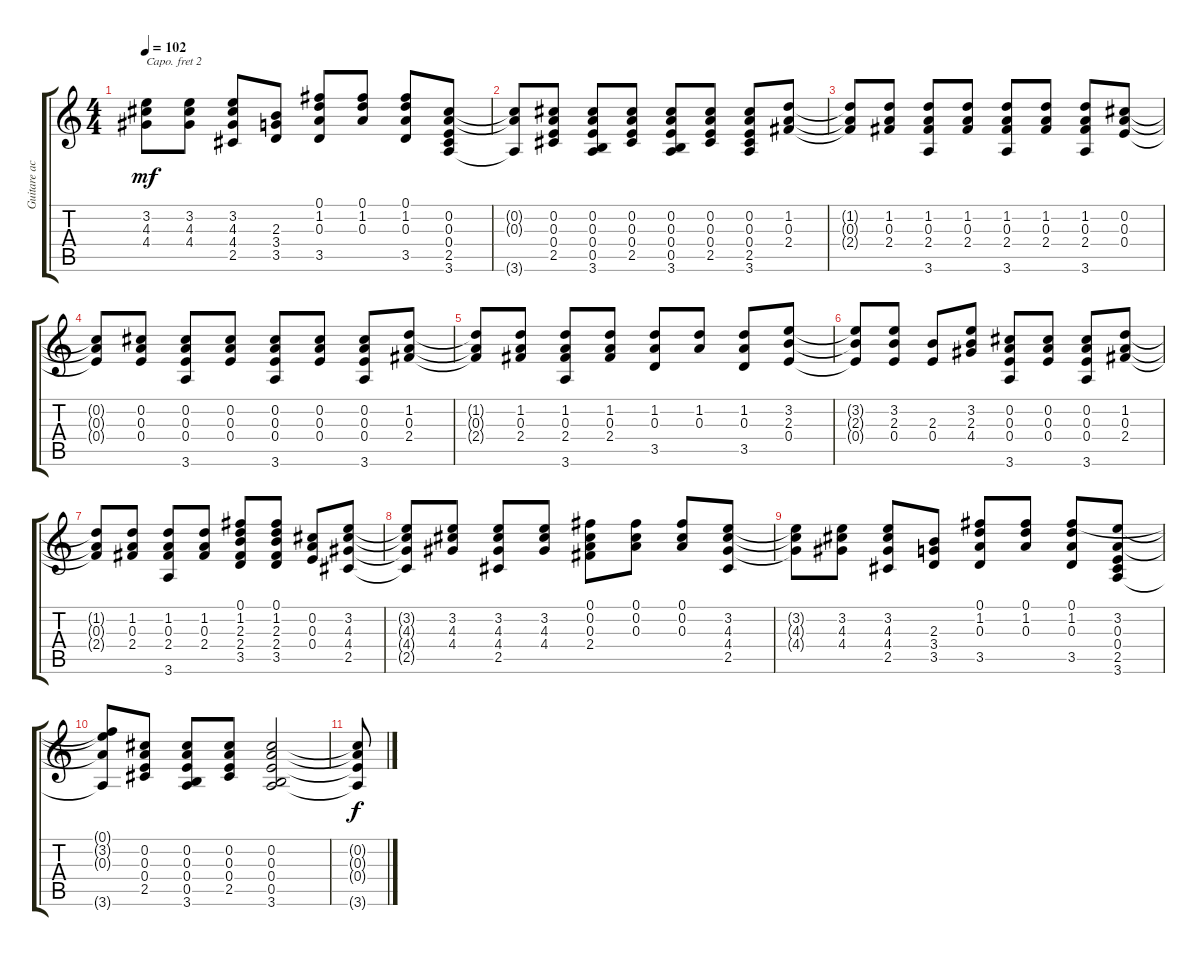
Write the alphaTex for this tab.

\track ("Guitare acoustique" "Guitare ac") {instrument acousticguitarsteel}
\staff {score tabs}
\capo 2
\tuning (E4 B3 G3 D3 A2 E2) {hide}
\ts (4 4)
\tempo 102
\clef g2
\ks c
(3.2{t} 4.3{t} 4.4{t}).8{dy mf} (3.2 4.3 4.4).8 (3.2 4.3 4.4 2.5).8 (2.3 3.4 3.5).8 (0.1 1.2 0.3 3.5).8 (0.1 1.2 0.3).8 (0.1 1.2 0.3 3.5).8 (0.2 0.3 0.4 2.5 3.6).8 |
(0.2{t} 0.3{t} 3.6{t}).8 (0.2 0.3 0.4 2.5).8 (0.2 0.3 0.4 0.5 3.6).8 (0.2 0.3 0.4 2.5).8 (0.2 0.3 0.4 0.5 3.6).8 (0.2 0.3 0.4 2.5).8 (0.2 0.3 0.4 2.5 3.6).8 (1.2 0.3 2.4).8 |
(1.2{t} 0.3{t} 2.4{t}).8 (1.2 0.3 2.4).8 (1.2 0.3 2.4 3.6).8 (1.2 0.3 2.4).8 (1.2 0.3 2.4 3.6).8 (1.2 0.3 2.4).8 (1.2 0.3 2.4 3.6).8 (0.2 0.3 0.4).8 |
(0.2{t} 0.3{t} 0.4{t}).8 (0.2 0.3 0.4).8 (0.2 0.3 0.4 3.6).8 (0.2 0.3 0.4).8 (0.2 0.3 0.4 3.6).8 (0.2 0.3 0.4).8 (0.2 0.3 0.4 3.6).8 (1.2 0.3 2.4).8 |
(1.2{t} 0.3{t} 2.4{t}).8 (1.2 0.3 2.4).8 (1.2 0.3 2.4 3.6).8 (1.2 0.3 2.4).8 (1.2 0.3 3.5).8 (1.2 0.3).8 (1.2 0.3 3.5).8 (3.2 2.3 0.4).8 |
(3.2{t} 2.3{t} 0.4{t}).8 (3.2 2.3 0.4).8 (2.3 0.4).8 (3.2 2.3 4.4).8 (0.2 0.3 0.4 3.6).8 (0.2 0.3 0.4).8 (0.2 0.3 0.4 3.6).8 (1.2 0.3 2.4).8 |
(1.2{t} 0.3{t} 2.4{t}).8 (1.2 0.3 2.4).8 (1.2 0.3 2.4 3.6).8 (1.2 0.3 2.4).8 (0.1 1.2 2.3 2.4 3.5).8 (0.1 1.2 2.3 2.4 3.5).8 (0.2 0.3 0.4).8 (3.2 4.3 4.4 2.5).8 |
(3.2{t} 4.3{t} 4.4{t} 2.5{t}).8 (3.2 4.3 4.4).8 (3.2 4.3 4.4 2.5).8 (3.2 4.3 4.4).8 (0.1 0.2 0.3 2.4).8 (0.1 0.2 0.3).8 (0.1 0.2 0.3).8 (3.2 4.3 4.4 2.5).8 |
(3.2{t} 4.3{t} 4.4{t}).8 (3.2 4.3 4.4).8 (3.2 4.3 4.4 2.5).8 (2.3 3.4 3.5).8 (0.1 1.2 0.3 3.5).8 (0.1 1.2 0.3).8 (0.1 1.2 0.3 3.5).8 (3.2 0.3 0.4 2.5 3.6).8 |
(0.1{t} 3.2{t} 0.3{t} 3.6{t}).8 (0.2 0.3 0.4 2.5).8 (0.2 0.3 0.4 0.5 3.6).8 (0.2 0.3 0.4 2.5).8 (0.2 0.3 0.4 0.5 3.6).2 |
(0.2{t} 0.3{t} 0.4{t} 3.6{t}).8{dy f}
